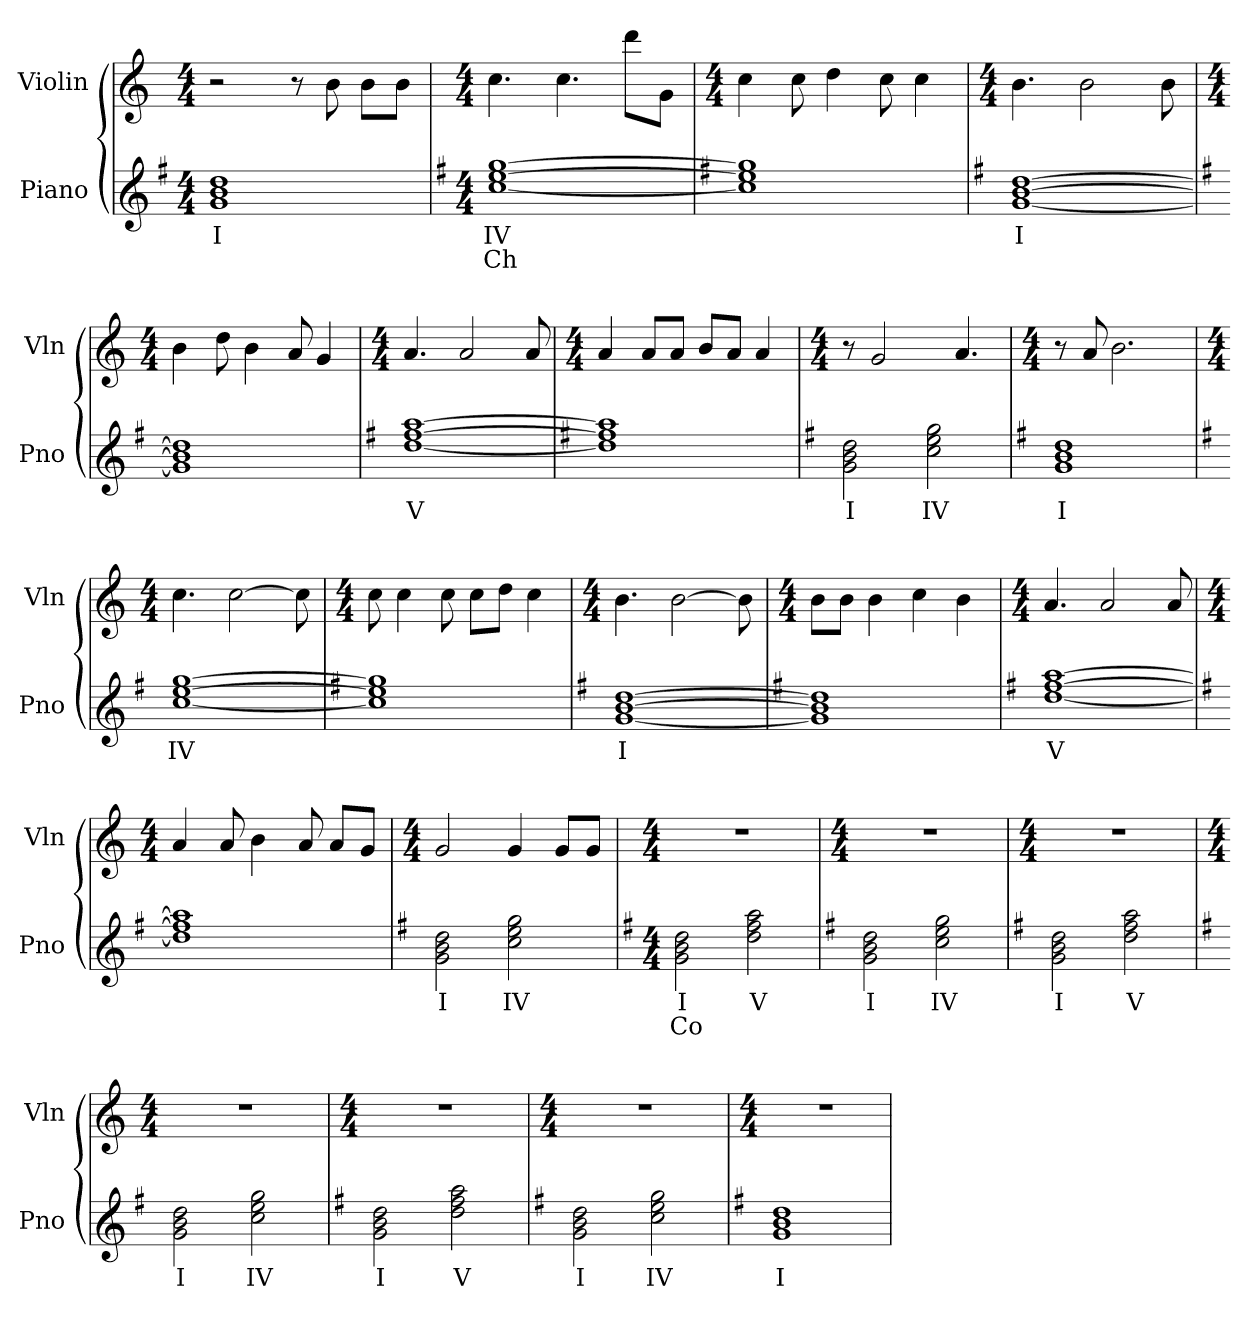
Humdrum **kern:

**kern	**text	**text	**kern
*part2	*part2	*part2	*part1
*staff2	*staff2	*staff2	*staff1
*I"Piano	*	*	*I"Violin
*I'Pno	*	*	*I'Vln
*k[f#]	*	*	*
*G:	*	*	*
*M4/4	*	*	*M4/4
=	=	=	=
1g 1b 1dd	I	.	2r
.	.	.	8r
.	.	.	8b
.	.	.	8bL
.	.	.	8bJ
=	=	=	=
*k[f#]	*	*	*
*G:	*	*	*
*M4/4	*	*	*M4/4
[1cc [1ee [1gg	IV	Ch	4.cc
.	.	.	4.cc
.	.	.	8dddL
.	.	.	8gJ
=	=	=	=
*k[f#]	*	*	*
*G:	*	*	*
*	*	*	*M4/4
1cc] 1ee] 1gg]	.	.	4cc
.	.	.	8cc
.	.	.	4dd
.	.	.	8cc
.	.	.	4cc
=	=	=	=
*k[f#]	*	*	*
*G:	*	*	*
*	*	*	*M4/4
[1g [1b [1dd	I	.	4.b
.	.	.	2b
.	.	.	8b
=	=	=	=
*k[f#]	*	*	*
*G:	*	*	*
*	*	*	*M4/4
1g] 1b] 1dd]	.	.	4b
.	.	.	8dd
.	.	.	4b
.	.	.	8a
.	.	.	4g
=	=	=	=
*k[f#]	*	*	*
*G:	*	*	*
*	*	*	*M4/4
[1dd [1ff# [1aa	V	.	4.a
.	.	.	2a
.	.	.	8a
=	=	=	=
*k[f#]	*	*	*
*G:	*	*	*
*	*	*	*M4/4
1dd] 1ff#] 1aa]	.	.	4a
.	.	.	8aL
.	.	.	8aJ
.	.	.	8bL
.	.	.	8aJ
.	.	.	4a
=	=	=	=
*k[f#]	*	*	*
*G:	*	*	*
*	*	*	*M4/4
2g 2b 2dd	I	.	8r
.	.	.	2g
2cc 2ee 2gg	IV	.	.
.	.	.	4.a
=	=	=	=
*k[f#]	*	*	*
*G:	*	*	*
*	*	*	*M4/4
1g 1b 1dd	I	.	8r
.	.	.	8a
.	.	.	2.b
=	=	=	=
*k[f#]	*	*	*
*G:	*	*	*
*	*	*	*M4/4
[1cc [1ee [1gg	IV	.	4.cc
.	.	.	[2cc
.	.	.	8cc]
=	=	=	=
*k[f#]	*	*	*
*G:	*	*	*
*	*	*	*M4/4
1cc] 1ee] 1gg]	.	.	8cc
.	.	.	4cc
.	.	.	8cc
.	.	.	8ccL
.	.	.	8ddJ
.	.	.	4cc
=	=	=	=
*k[f#]	*	*	*
*G:	*	*	*
*	*	*	*M4/4
[1g [1b [1dd	I	.	4.b
.	.	.	[2b
.	.	.	8b]
=	=	=	=
*k[f#]	*	*	*
*G:	*	*	*
*	*	*	*M4/4
1g] 1b] 1dd]	.	.	8bL
.	.	.	8bJ
.	.	.	4b
.	.	.	4cc
.	.	.	4b
=	=	=	=
*k[f#]	*	*	*
*G:	*	*	*
*	*	*	*M4/4
[1dd [1ff# [1aa	V	.	4.a
.	.	.	2a
.	.	.	8a
=	=	=	=
*k[f#]	*	*	*
*G:	*	*	*
*	*	*	*M4/4
1dd] 1ff#] 1aa]	.	.	4a
.	.	.	8a
.	.	.	4b
.	.	.	8a
.	.	.	8aL
.	.	.	8gJ
=	=	=	=
*k[f#]	*	*	*
*G:	*	*	*
*	*	*	*M4/4
2g 2b 2dd	I	.	2g
2cc 2ee 2gg	IV	.	4g
.	.	.	8gL
.	.	.	8gJ
=	=	=	=
*k[f#]	*	*	*
*G:	*	*	*
*M4/4	*	*	*M4/4
2g 2b 2dd	I	Co	1r
2dd 2ff# 2aa	V	.	.
=	=	=	=
*k[f#]	*	*	*
*G:	*	*	*
*	*	*	*M4/4
2g 2b 2dd	I	.	1r
2cc 2ee 2gg	IV	.	.
=	=	=	=
*k[f#]	*	*	*
*G:	*	*	*
*	*	*	*M4/4
2g 2b 2dd	I	.	1r
2dd 2ff# 2aa	V	.	.
=	=	=	=
*k[f#]	*	*	*
*G:	*	*	*
*	*	*	*M4/4
2g 2b 2dd	I	.	1r
2cc 2ee 2gg	IV	.	.
=	=	=	=
*k[f#]	*	*	*
*G:	*	*	*
*	*	*	*M4/4
2g 2b 2dd	I	.	1r
2dd 2ff# 2aa	V	.	.
=	=	=	=
*k[f#]	*	*	*
*G:	*	*	*
*	*	*	*M4/4
2g 2b 2dd	I	.	1r
2cc 2ee 2gg	IV	.	.
=	=	=	=
*k[f#]	*	*	*
*G:	*	*	*
*	*	*	*M4/4
1g 1b 1dd	I	.	1r
=	=	=	=
*-	*-	*-	*-
